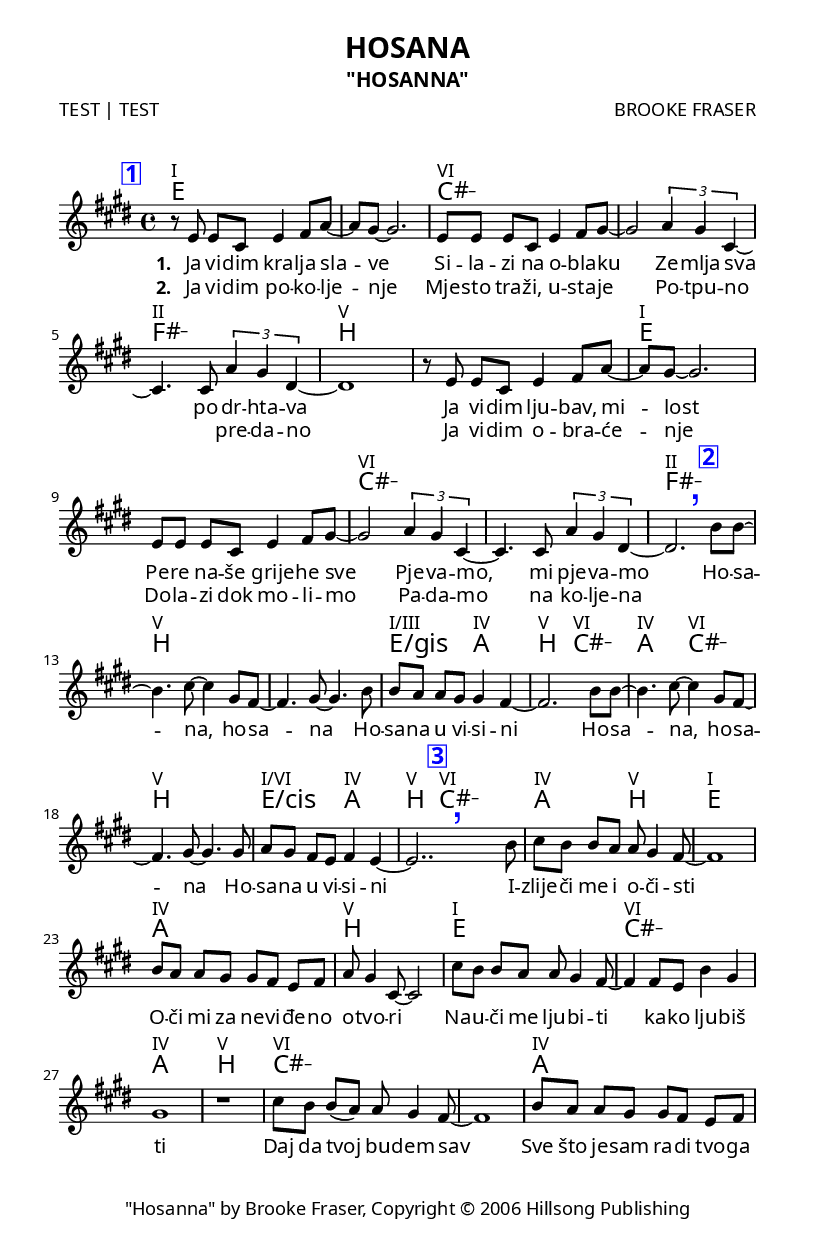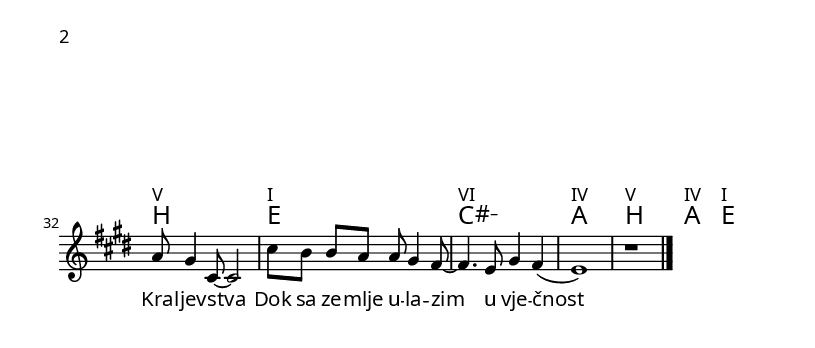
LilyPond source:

\version "2.14.2"

\include "deutsch.ly"
\include "romanChords_grand.ly"
\include "jazzChords_grand.ly"

\header {
        title = "HOSANA"
        subtitle = "\"HOSANNA\""
        composer = "BROOKE FRASER"
        poet= "TEST | TEST"
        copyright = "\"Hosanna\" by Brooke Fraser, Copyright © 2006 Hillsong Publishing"
}

\include "config_grand.ly"

scoreA = \relative c' {
	\key e \major
	\mark \default
	r8 e'8 e[ cis] e4 fis8 a ~ |
	a gis ~ gis2. |
	e8[ e] e[ cis] e4 fis8 gis ~ |
	gis2 \times 2/3 {a4 gis cis, ~} |
	cis4. cis8 \times 2/3 {a'4 gis dis ~} |
	dis1 |

	r8 e8 e[ cis] e4 fis8 a ~ |
	a gis ~ gis2. |
	e8[ e] e[ cis] e4 fis8 gis ~ |
	gis2 \times 2/3 {a4 gis cis, ~} |
	cis4. cis8 \times 2/3 {a'4 gis dis ~} |
	dis2.
}

scoreB = \relative c' {	
	\breathemoj
	h''8 h ~ |
	h4. cis8 ~ cis4 gis8 fis ~ |
	fis4. gis8 ~ gis4. h8 |
	h[ a] a[ gis] gis4 fis ~ |
	fis2. h8 h ~ |
	h4. cis8 ~ cis4 gis8 fis ~ |
	fis4. gis8 ~ gis4. gis8 |
	a8[ gis] fis[ e] fis4 e ~|
	e2..
	%\bar "|."
}

scoreC = \relative c' {
	\once \override BreathingSign #'text = \markup { \hspace #3  \raise #0.2 "," }
	\once \override Score.RehearsalMark #'X-offset = #3
	\breathemoj
	\once \override NoteColumn #'X-offset = #5
	h''8 |
	cis8[ h] h[ a] a gis4 fis8 ~ |
	fis1 |
	h8[ a] a[ gis] gis[ fis] e fis |
	a8 gis4  cis,8 ~ cis2 |
	cis'8[ h] h[ a] a8 gis4 fis8 ~ |
	fis4 fis8 e h'4 gis |
	gis1 |
	r1 |
	cis8[ h] h([ a]) a gis4 fis8 ~ |
	fis1 |
	h8[ a] a[ gis] gis[ fis] e fis |
	a8 gis4  cis,8 ~ cis2 |
	cis'8[ h] h[ a] a8 gis4 fis8 ~ |
	fis4. e8 gis4 fis( |
	e1) |
	r1 |
	\bar "|."
}

chordsA = \chordmode {
	e1*2 | cis1*2:m |
	fis1:m | h1 |
	h1 |
	e1*2 | cis1*2:m |
	fis1:m | h1 |
	h1 |
}

chordsB = \chordmode {
	e2/gis a2 | h2 cis:m | a cis:m | h1 |
	e2/cis a2 | h2 cis:m | a2 h2 | e1 |
}

chordsC = \chordmode {
	a1 | h | e | cis:m | a |
	h | cis:m | cis:m |
	a1 | h | e | cis:m | a |
	h | a | e | 
}

lyricsAOne = \lyricmode {
	\set stanza = #"1. "
	Ja vi -- dim kra -- lja sla -- ve
	Si -- la -- zi na o -- bla -- ku
	Ze -- mlja sva po -- dr -- hta -- va
	Ja vi -- dim lju -- bav, mi -- lost
	Pe -- re na -- še grije -- he sve
	Pje -- va -- mo, mi pje -- va -- mo
	}

lyricsB = \lyricmode {
	Ho -- sa -- na, ho -- sa -- na
	Ho -- sa -- na u vi -- si -- ni
	Ho -- sa -- na, ho -- sa -- na
	Ho -- sa -- na u vi -- si -- ni
}

lyricsC = \lyricmode {
	I -- zlije -- či me i o -- či -- sti
	O -- či mi za ne -- vi -- đe -- no o -- tvo -- ri
	Na -- u -- či me lju -- bi -- ti ka -- ko lju -- biš ti
	Daj da tvoj bu -- dem sav
	Sve što je -- sam ra -- di tvo -- ga Kra -- ljev -- stva
	Dok sa ze -- mlje u -- la -- zim u vje -- čnost
}

lyricsATwo = \lyricmode {
	\set stanza = #"2. "
	Ja vi -- dim po -- ko -- lje -- nje
	Mje -- sto tra -- ži, u -- sta -- je
	Po -- tpu -- no \skip 8 pre -- da -- no
	Ja vi -- dim o -- bra -- će -- nje
	Do -- la -- zi dok mo -- li -- mo
	Pa -- da -- mo na ko -- lje -- na
	}

\score {
<<
        \new ChordNames { \romanChords \transpose e c { \chordsA \chordsB \chordsC } }
        \new ChordNames { \jazzChords \chordsA \chordsB \chordsC }
        \new Staff { \transpose c c, { \scoreA \scoreB \scoreC } }
        \addlyrics { \lyricsAOne \lyricsB \lyricsC }
        \addlyrics { \lyricsATwo }
>>
}


%%ENGLESKI (STRANI) TEKST
%
%\markup { \override #'(font-name . "JohnSans White Pro")
%	\wordwrap {
%	\box \override #'(font-name . "JohnSans Medium Pro") A
%I see the king of glory 
%Coming on the clouds with fire
%The whole earth shakes
%The whole earth shakes
%
%I see his love and mercy 
%Washing over all our sin
%The people sing
%The people sing
%	}
%}
%
%\markup { \override #'(font-name . "JohnSans White Pro")
%	\wordwrap {
%I see a generation 
%Rising up to take their place
%With selfless faith
%With selfless faith
%
%I see a near revival 
%Stirring as we pray and seek
%We're on our knees
%We're on our knees
%	}
%}
%
%\markup { \override #'(font-name . "JohnSans White Pro")
%	\wordwrap {
%	\box \override #'(font-name . "JohnSans Medium Pro") B
%Hosanna
%Hosanna
%Hosanna in the highest
%	}
%}
%
%\markup { \override #'(font-name . "JohnSans White Pro")
%	\wordwrap {
%	\box \override #'(font-name . "JohnSans Medium Pro") C
%Heal my heart and make it clean 
%Open up my eyes to the things unseen
%Show me how to love like you have loved me
%
%Break my heart from what breaks yours
%Everything I am for your kingdoms cause
%As I go from nothing to 
%Eternity
%	}
%}
